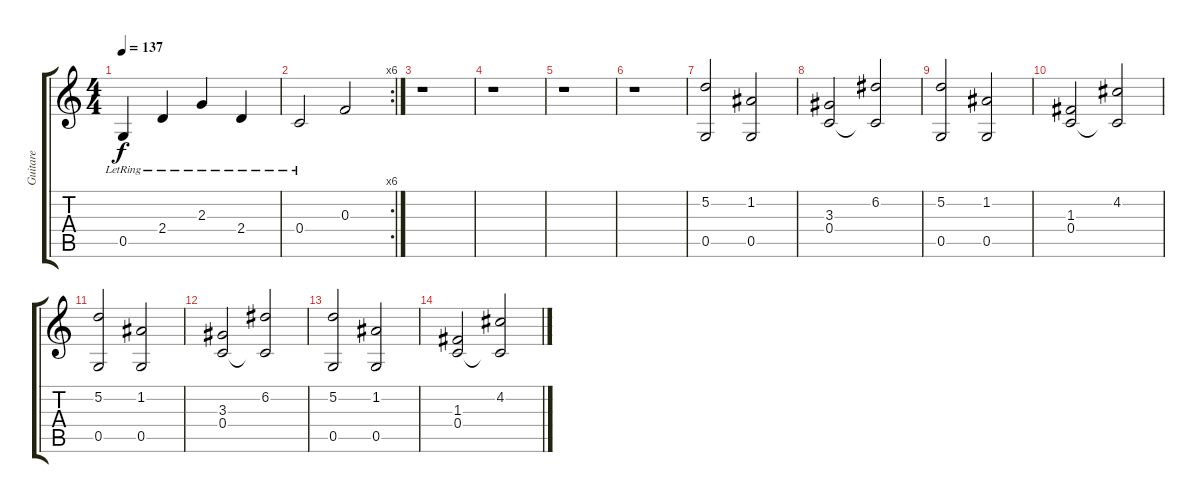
\track ("Guitare" "Guitare") {instrument distortionguitar}
\staff {score tabs}
\tuning (D4 A3 F3 C3 G2 D2) {hide}
\ts (4 4)
\tempo 137
\clef g2
\ks c
0.5{lr}.4{dy f} 2.4{lr}.4 2.3{lr}.4 2.4{lr}.4 |
\rc 6
0.4{lr}.2 0.3.2 |
r.1 |
r.1 |
r.1 |
r.1 |
(5.2 0.5).2{instrument acousticguitarnylon} (1.2 0.5).2 |
(3.3 0.4).2 (6.2 0.4{t}).2 |
(5.2 0.5).2 (1.2 0.5).2 |
(1.3 0.4).2 (4.2 0.4{t}).2 |
(5.2 0.5).2{volume 0} (1.2 0.5).2 |
(3.3 0.4).2 (6.2 0.4{t}).2 |
(5.2 0.5).2 (1.2 0.5).2 |
(1.3 0.4).2 (4.2 0.4{t}).2
